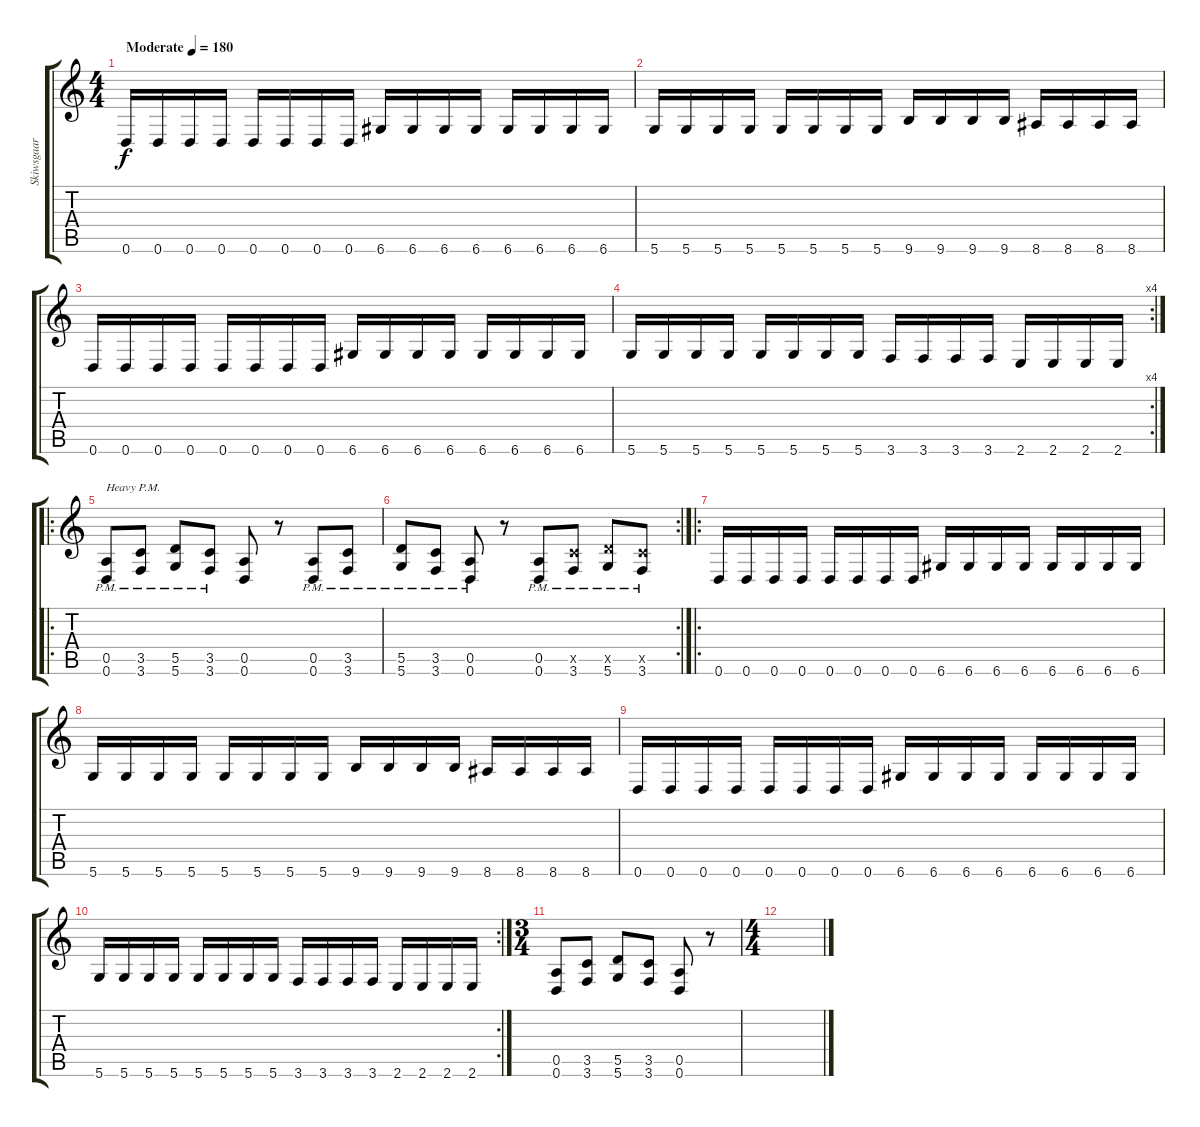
\track ("Skiwsgaar Skwigelf" "Skiwsgaar ") {instrument distortionguitar}
\staff {score tabs}
\tuning (E4 B3 G3 D3 A2 D2) {hide}
\ts (4 4)
\tempo (180 "Moderate")
\clef g2
\ks c
0.6.16{dy f instrument distortionguitar} 0.6.16 0.6.16 0.6.16 0.6.16 0.6.16 0.6.16 0.6.16 6.6.16 6.6.16 6.6.16 6.6.16 6.6.16 6.6.16 6.6.16 6.6.16 |
5.6.16 5.6.16 5.6.16 5.6.16 5.6.16 5.6.16 5.6.16 5.6.16 9.6.16 9.6.16 9.6.16 9.6.16 8.6.16 8.6.16 8.6.16 8.6.16 |
0.6.16 0.6.16 0.6.16 0.6.16 0.6.16 0.6.16 0.6.16 0.6.16 6.6.16 6.6.16 6.6.16 6.6.16 6.6.16 6.6.16 6.6.16 6.6.16 |
\rc 4
5.6.16 5.6.16 5.6.16 5.6.16 5.6.16 5.6.16 5.6.16 5.6.16 3.6.16 3.6.16 3.6.16 3.6.16 2.6.16 2.6.16 2.6.16 2.6.16 |
\ro
(0.5{pm} 0.6).8{txt "Heavy P.M."} (3.5{pm} 3.6).8 (5.5{pm} 5.6).8 (3.5{pm} 3.6).8 (0.5 0.6).8 r.8 (0.5{pm} 0.6).8 (3.5{pm} 3.6).8 |
\rc 2
(5.5{pm} 5.6).8 (3.5{pm} 3.6).8 (0.5{pm} 0.6).8 r.8 (0.5{pm} 0.6).8 (3.5{x} 3.6{pm}).8 (5.5{x} 5.6{pm}).8 (3.5{x} 3.6{pm}).8 |
\ro
0.6.16 0.6.16 0.6.16 0.6.16 0.6.16 0.6.16 0.6.16 0.6.16 6.6.16 6.6.16 6.6.16 6.6.16 6.6.16 6.6.16 6.6.16 6.6.16 |
5.6.16 5.6.16 5.6.16 5.6.16 5.6.16 5.6.16 5.6.16 5.6.16 9.6.16 9.6.16 9.6.16 9.6.16 8.6.16 8.6.16 8.6.16 8.6.16 |
0.6.16 0.6.16 0.6.16 0.6.16 0.6.16 0.6.16 0.6.16 0.6.16 6.6.16 6.6.16 6.6.16 6.6.16 6.6.16 6.6.16 6.6.16 6.6.16 |
\rc 2
5.6.16 5.6.16 5.6.16 5.6.16 5.6.16 5.6.16 5.6.16 5.6.16 3.6.16 3.6.16 3.6.16 3.6.16 2.6.16 2.6.16 2.6.16 2.6.16 |
\ts (3 4)
(0.5 0.6).8 (3.5 3.6).8 (5.5 5.6).8 (3.5 3.6).8 (0.5 0.6).8 r.8 |
\ts (4 4)
